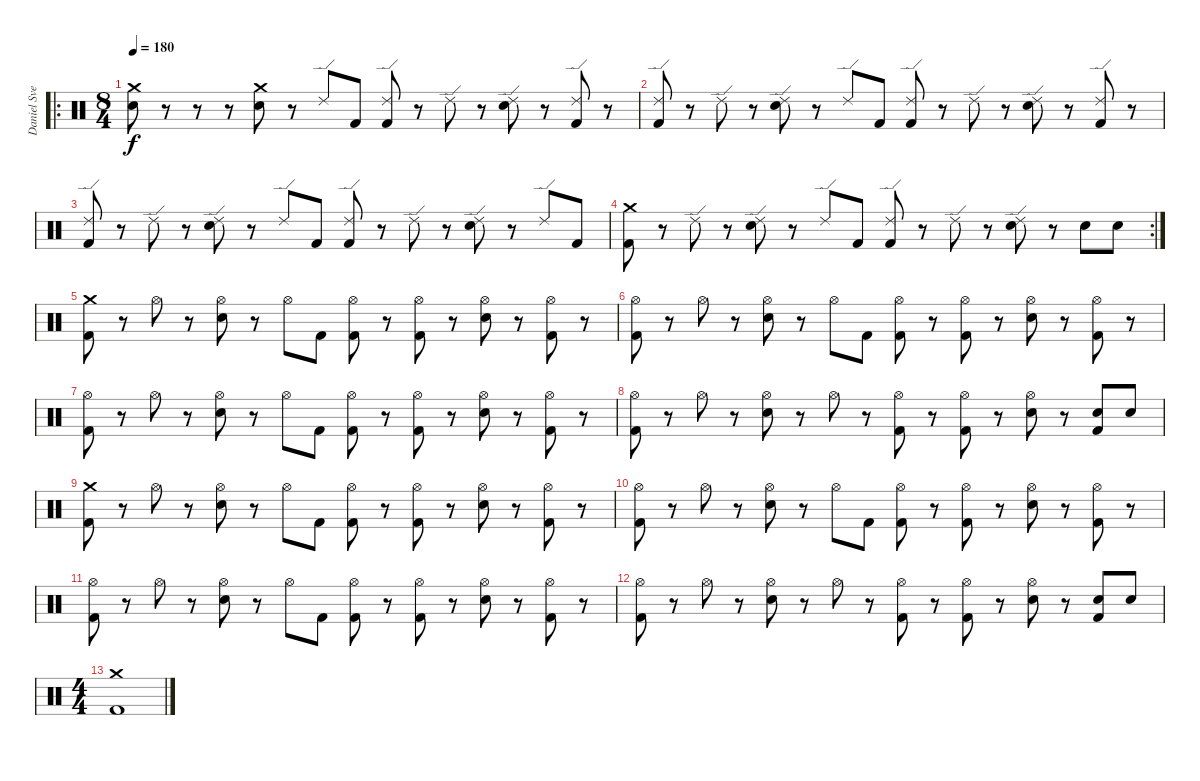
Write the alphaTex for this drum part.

\track ("Daniel Svensson" "Daniel Sve") {instrument percussion}
\staff {score}
\articulation defaults
\ro
\ts (8 4)
\tempo 180
\clef neutral
\ks c
("Crash medium (hit)" "Snare (hit) 2").8{dy f} r.8 r.8 r.8 ("Crash medium (hit)" "Snare (hit) 2").8 r.8 "Ride (edge) 2".8 "Kick (hit) 2".8 ("Ride (edge) 2" "Kick (hit) 2").8 r.8 "Ride (edge) 2".8 r.8 ("Ride (edge) 2" "Snare (hit) 2").8 r.8 ("Ride (edge) 2" "Kick (hit) 2").8 r.8 |
("Ride (edge) 2" "Kick (hit) 2").8 r.8 "Ride (edge) 2".8 r.8 ("Ride (edge) 2" "Snare (hit) 2").8 r.8 "Ride (edge) 2".8 "Kick (hit) 2".8 ("Ride (edge) 2" "Kick (hit) 2").8 r.8 "Ride (edge) 2".8 r.8 ("Ride (edge) 2" "Snare (hit) 2").8 r.8 ("Ride (edge) 2" "Kick (hit) 2").8 r.8 |
("Ride (edge) 2" "Kick (hit) 2").8 r.8 "Ride (edge) 2".8 r.8 ("Ride (edge) 2" "Snare (hit) 2").8 r.8 "Ride (edge) 2".8 "Kick (hit) 2".8 ("Ride (edge) 2" "Kick (hit) 2").8 r.8 "Ride (edge) 2".8 r.8 ("Ride (edge) 2" "Snare (hit) 2").8 r.8 "Ride (edge) 2".8 "Kick (hit) 2".8 |
\rc 2
("Crash medium (hit)" "Kick (hit) 2").8 r.8 "Ride (edge) 2".8 r.8 ("Ride (edge) 2" "Snare (hit) 2").8 r.8 "Ride (edge) 2".8 "Kick (hit) 2".8 ("Ride (edge) 2" "Kick (hit) 2").8 r.8 "Ride (edge) 2".8 r.8 ("Ride (edge) 2" "Snare (hit) 2").8 r.8 "Snare (hit) 2".8 "Snare (hit) 2".8 |
("Crash medium (hit)" "Kick (hit) 2").8 r.8 "Hi-Hat (open)".8 r.8 ("Hi-Hat (open)" "Snare (hit) 2").8 r.8 "Hi-Hat (open)".8 "Kick (hit) 2".8 ("Hi-Hat (open)" "Kick (hit) 2").8 r.8 ("Hi-Hat (open)" "Kick (hit) 2").8 r.8 ("Hi-Hat (open)" "Snare (hit) 2").8 r.8 ("Hi-Hat (open)" "Kick (hit) 2").8 r.8 |
("Hi-Hat (open)" "Kick (hit) 2").8 r.8 "Hi-Hat (open)".8 r.8 ("Hi-Hat (open)" "Snare (hit) 2").8 r.8 "Hi-Hat (open)".8 "Kick (hit) 2".8 ("Hi-Hat (open)" "Kick (hit) 2").8 r.8 ("Hi-Hat (open)" "Kick (hit) 2").8 r.8 ("Hi-Hat (open)" "Snare (hit) 2").8 r.8 ("Hi-Hat (open)" "Kick (hit) 2").8 r.8 |
("Hi-Hat (open)" "Kick (hit) 2").8 r.8 "Hi-Hat (open)".8 r.8 ("Hi-Hat (open)" "Snare (hit) 2").8 r.8 "Hi-Hat (open)".8 "Kick (hit) 2".8 ("Hi-Hat (open)" "Kick (hit) 2").8 r.8 ("Hi-Hat (open)" "Kick (hit) 2").8 r.8 ("Hi-Hat (open)" "Snare (hit) 2").8 r.8 ("Hi-Hat (open)" "Kick (hit) 2").8 r.8 |
("Hi-Hat (open)" "Kick (hit) 2").8 r.8 "Hi-Hat (open)".8 r.8 ("Hi-Hat (open)" "Snare (hit) 2").8 r.8 "Hi-Hat (open)".8 r.8 ("Hi-Hat (open)" "Kick (hit) 2").8 r.8 ("Hi-Hat (open)" "Kick (hit) 2").8 r.8 ("Hi-Hat (open)" "Snare (hit) 2").8 r.8 ("Snare (hit) 2" "Kick (hit) 2").8 "Snare (hit) 2".8 |
("Crash medium (hit)" "Kick (hit) 2").8 r.8 "Hi-Hat (open)".8 r.8 ("Hi-Hat (open)" "Snare (hit) 2").8 r.8 "Hi-Hat (open)".8 "Kick (hit) 2".8 ("Hi-Hat (open)" "Kick (hit) 2").8 r.8 ("Hi-Hat (open)" "Kick (hit) 2").8 r.8 ("Hi-Hat (open)" "Snare (hit) 2").8 r.8 ("Hi-Hat (open)" "Kick (hit) 2").8 r.8 |
("Hi-Hat (open)" "Kick (hit) 2").8 r.8 "Hi-Hat (open)".8 r.8 ("Hi-Hat (open)" "Snare (hit) 2").8 r.8 "Hi-Hat (open)".8 "Kick (hit) 2".8 ("Hi-Hat (open)" "Kick (hit) 2").8 r.8 ("Hi-Hat (open)" "Kick (hit) 2").8 r.8 ("Hi-Hat (open)" "Snare (hit) 2").8 r.8 ("Hi-Hat (open)" "Kick (hit) 2").8 r.8 |
("Hi-Hat (open)" "Kick (hit) 2").8 r.8 "Hi-Hat (open)".8 r.8 ("Hi-Hat (open)" "Snare (hit) 2").8 r.8 "Hi-Hat (open)".8 "Kick (hit) 2".8 ("Hi-Hat (open)" "Kick (hit) 2").8 r.8 ("Hi-Hat (open)" "Kick (hit) 2").8 r.8 ("Hi-Hat (open)" "Snare (hit) 2").8 r.8 ("Hi-Hat (open)" "Kick (hit) 2").8 r.8 |
("Hi-Hat (open)" "Kick (hit) 2").8 r.8 "Hi-Hat (open)".8 r.8 ("Hi-Hat (open)" "Snare (hit) 2").8 r.8 "Hi-Hat (open)".8 r.8 ("Hi-Hat (open)" "Kick (hit) 2").8 r.8 ("Hi-Hat (open)" "Kick (hit) 2").8 r.8 ("Hi-Hat (open)" "Snare (hit) 2").8 r.8 ("Snare (hit) 2" "Kick (hit) 2").8 "Snare (hit) 2".8 |
\ts (4 4)
("Crash medium (hit)" "Kick (hit) 2").1
